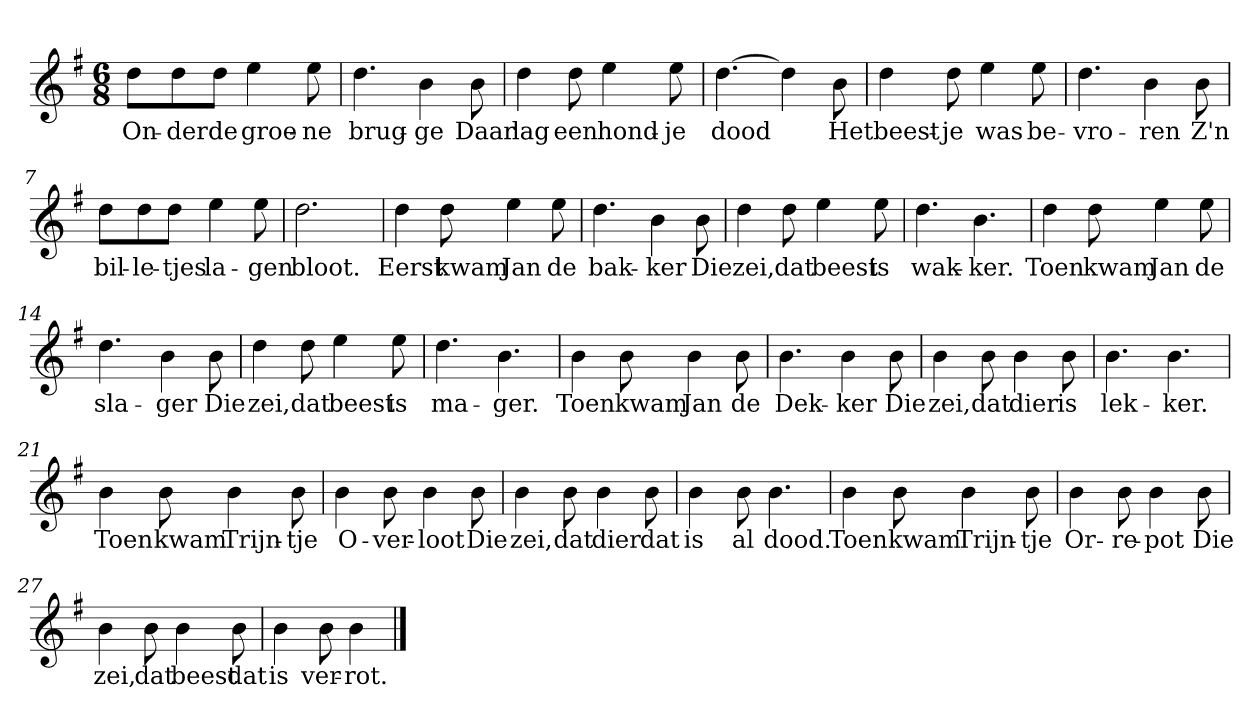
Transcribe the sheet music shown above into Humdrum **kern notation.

**kern	**text
*part1	*part1
*staff1	*staff1
*clefG2	*
*k[f#]	*
*G:	*
*M6/8	*
*MM120	*
=1	=1
8dd\L	On-
8dd\	-der
8dd\J	de
4ee	groe-
8ee	-ne
=2	=2
4.dd	brug-
4b	-ge
8b	Daar
=3	=3
4dd	lag
8dd	een
4ee	hond-
8ee	-je
=4	=4
[4.dd	dood
4dd]	.
8b	Het
=5	=5
4dd	beest-
8dd	-je
4ee	was
8ee	be-
=6	=6
4.dd	-vro-
4b	-ren
8b	Z'n
=7	=7
8dd\L	bil-
8dd\	-le-
8dd\J	-tjes
4ee	la-
8ee	-gen
=8	=8
2.dd	bloot.
=9	=9
4dd	Eerst
8dd	kwam
4ee	Jan
8ee	de
=10	=10
4.dd	bak-
4b	-ker
8b	Die
=11	=11
4dd	zei,
8dd	dat
4ee	beest
8ee	is
=12	=12
4.dd	wak-
4.b	-ker.
=13	=13
4dd	Toen
8dd	kwam
4ee	Jan
8ee	de
=14	=14
4.dd	sla-
4b	-ger
8b	Die
=15	=15
4dd	zei,
8dd	dat
4ee	beest
8ee	is
=16	=16
4.dd	ma-
4.b	-ger.
=17	=17
4b	Toen
8b	kwam
4b	Jan
8b	de
=18	=18
4.b	Dek-
4b	-ker
8b	Die
=19	=19
4b	zei,
8b	dat
4b	dier
8b	is
=20	=20
4.b	lek-
4.b	-ker.
=21	=21
4b	Toen
8b	kwam
4b	Trijn-
8b	-tje
=22	=22
4b	O-
8b	-ver-
4b	-loot
8b	Die
=23	=23
4b	zei,
8b	dat
4b	dier
8b	dat
=24	=24
4b	is
8b	al
4.b	dood.
=25	=25
4b	Toen
8b	kwam
4b	Trijn-
8b	-tje
=26	=26
4b	Or-
8b	-re-
4b	-pot
8b	Die
=27	=27
4b	zei,
8b	dat
4b	beest
8b	dat
=28	=28
4b	is
8b	ver-
4b	-rot.
==	==
*-	*-
